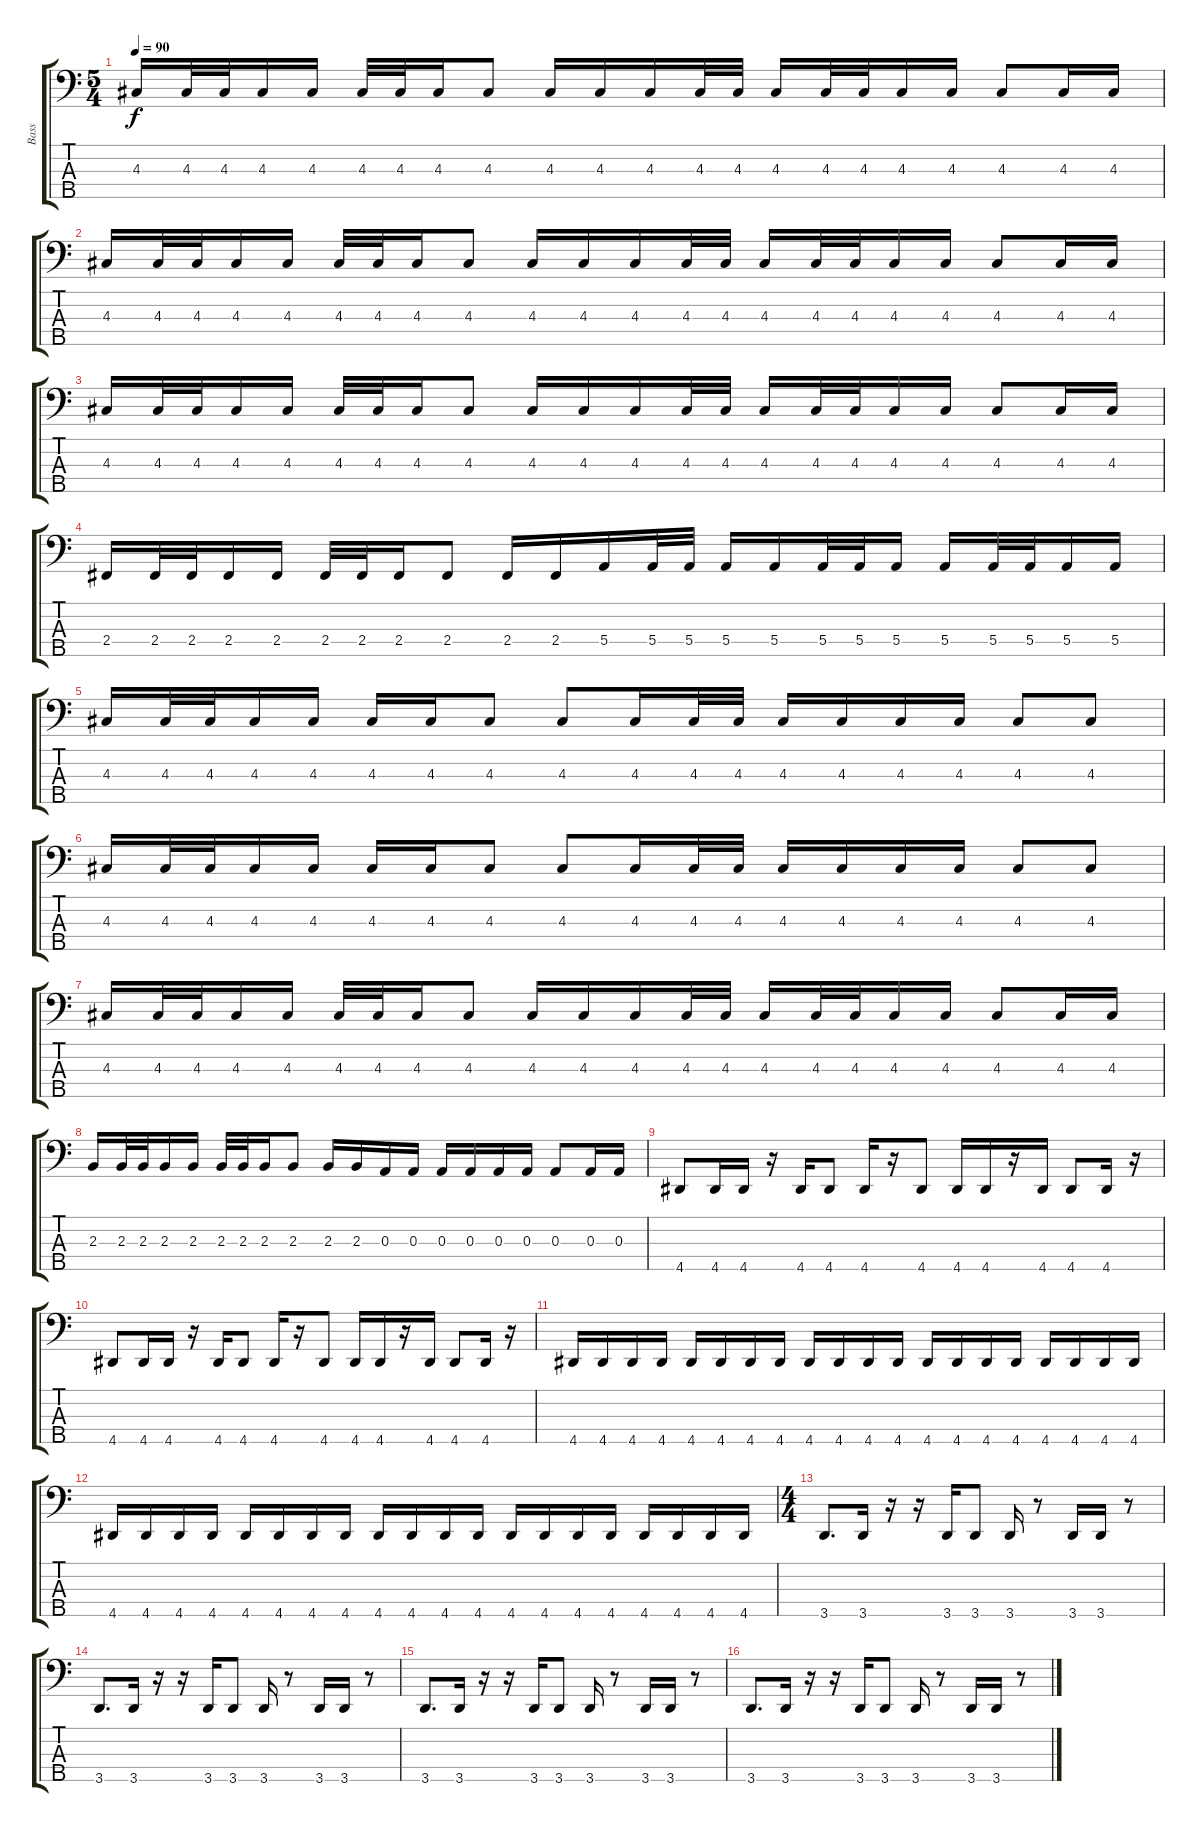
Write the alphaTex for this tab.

\track ("Bass" "Bass") {instrument electricbassfinger}
\staff {score tabs}
\tuning (G2 D2 A1 E1 B0) {hide}
\ts (5 4)
\tempo 90
\clef f4
\ks c
4.3.16{dy f} 4.3.32 4.3.32 4.3.16 4.3.16 4.3.32 4.3.32 4.3.16 4.3.8 4.3.16 4.3.16 4.3.16 4.3.32 4.3.32 4.3.16 4.3.32 4.3.32 4.3.16 4.3.16 4.3.8 4.3.16 4.3.16 |
4.3.16 4.3.32 4.3.32 4.3.16 4.3.16 4.3.32 4.3.32 4.3.16 4.3.8 4.3.16 4.3.16 4.3.16 4.3.32 4.3.32 4.3.16 4.3.32 4.3.32 4.3.16 4.3.16 4.3.8 4.3.16 4.3.16 |
4.3.16 4.3.32 4.3.32 4.3.16 4.3.16 4.3.32 4.3.32 4.3.16 4.3.8 4.3.16 4.3.16 4.3.16 4.3.32 4.3.32 4.3.16 4.3.32 4.3.32 4.3.16 4.3.16 4.3.8 4.3.16 4.3.16 |
2.4.16 2.4.32 2.4.32 2.4.16 2.4.16 2.4.32 2.4.32 2.4.16 2.4.8 2.4.16 2.4.16 5.4.16 5.4.32 5.4.32 5.4.16 5.4.16 5.4.32 5.4.32 5.4.16 5.4.16 5.4.32 5.4.32 5.4.16 5.4.16 |
4.3.16 4.3.32 4.3.32 4.3.16 4.3.16 4.3.16 4.3.16 4.3.8 4.3.8 4.3.16 4.3.32 4.3.32 4.3.16 4.3.16 4.3.16 4.3.16 4.3.8 4.3.8 |
4.3.16 4.3.32 4.3.32 4.3.16 4.3.16 4.3.16 4.3.16 4.3.8 4.3.8 4.3.16 4.3.32 4.3.32 4.3.16 4.3.16 4.3.16 4.3.16 4.3.8 4.3.8 |
4.3.16 4.3.32 4.3.32 4.3.16 4.3.16 4.3.32 4.3.32 4.3.16 4.3.8 4.3.16 4.3.16 4.3.16 4.3.32 4.3.32 4.3.16 4.3.32 4.3.32 4.3.16 4.3.16 4.3.8 4.3.16 4.3.16 |
2.3.16 2.3.32 2.3.32 2.3.16 2.3.16 2.3.32 2.3.32 2.3.16 2.3.8 2.3.16 2.3.16 0.3.16 0.3.16 0.3.16 0.3.16 0.3.16 0.3.16 0.3.8 0.3.16 0.3.16 |
4.5.8 4.5.16 4.5.16 r.16 4.5.16 4.5.8 4.5.16 r.16 4.5.8 4.5.16 4.5.16 r.16 4.5.16 4.5.8 4.5.16 r.16 |
4.5.8 4.5.16 4.5.16 r.16 4.5.16 4.5.8 4.5.16 r.16 4.5.8 4.5.16 4.5.16 r.16 4.5.16 4.5.8 4.5.16 r.16 |
4.5.16 4.5.16 4.5.16 4.5.16 4.5.16 4.5.16 4.5.16 4.5.16 4.5.16 4.5.16 4.5.16 4.5.16 4.5.16 4.5.16 4.5.16 4.5.16 4.5.16 4.5.16 4.5.16 4.5.16 |
4.5.16 4.5.16 4.5.16 4.5.16 4.5.16 4.5.16 4.5.16 4.5.16 4.5.16 4.5.16 4.5.16 4.5.16 4.5.16 4.5.16 4.5.16 4.5.16 4.5.16 4.5.16 4.5.16 4.5.16 |
\ts (4 4)
3.5.8{d} 3.5.16 r.16 r.16 3.5.16 3.5.8 3.5.16 r.8 3.5.16 3.5.16 r.8 |
3.5.8{d} 3.5.16 r.16 r.16 3.5.16 3.5.8 3.5.16 r.8 3.5.16 3.5.16 r.8 |
3.5.8{d} 3.5.16 r.16 r.16 3.5.16 3.5.8 3.5.16 r.8 3.5.16 3.5.16 r.8 |
3.5.8{d} 3.5.16 r.16 r.16 3.5.16 3.5.8 3.5.16 r.8 3.5.16 3.5.16 r.8
